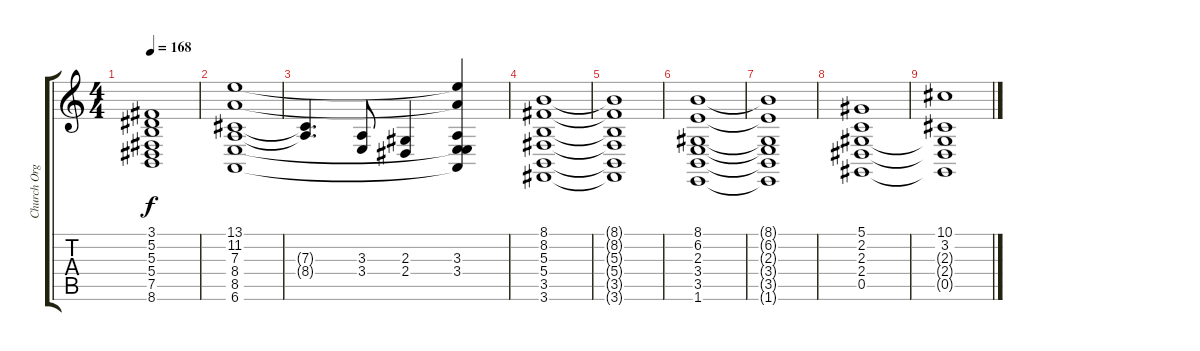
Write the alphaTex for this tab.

\track ("Church Organ" "Church Org") {instrument churchorgan}
\staff {score tabs}
\tuning (Eb4 Bb3 Gb3 Db3 Ab2 Eb2) {hide}
\ts (4 4)
\tempo 168
\clef g2
\ks c
(3.1 5.2 5.3 5.4 7.5 8.6).1{dy f} |
(13.1 11.2 7.3 8.4 8.5 6.6).1 |
(7.3{t} 8.4{t}).4{d} (3.3 3.4).8 (2.3 2.4).4 (13.1{t} 11.2{t} 3.3 3.4 8.5{t} 6.6{t}).4 |
(8.1 8.2 5.3 5.4 3.5 3.6).1 |
(8.1{t} 8.2{t} 5.3{t} 5.4{t} 3.5{t} 3.6{t}).1 |
(8.1 6.2 2.3 3.4 3.5 1.6).1 |
(8.1{t} 6.2{t} 2.3{t} 3.4{t} 3.5{t} 1.6{t}).1 |
(5.1 2.2 2.3 2.4 0.5).1 |
(10.1 3.2 2.3{t} 2.4{t} 0.5{t}).1
